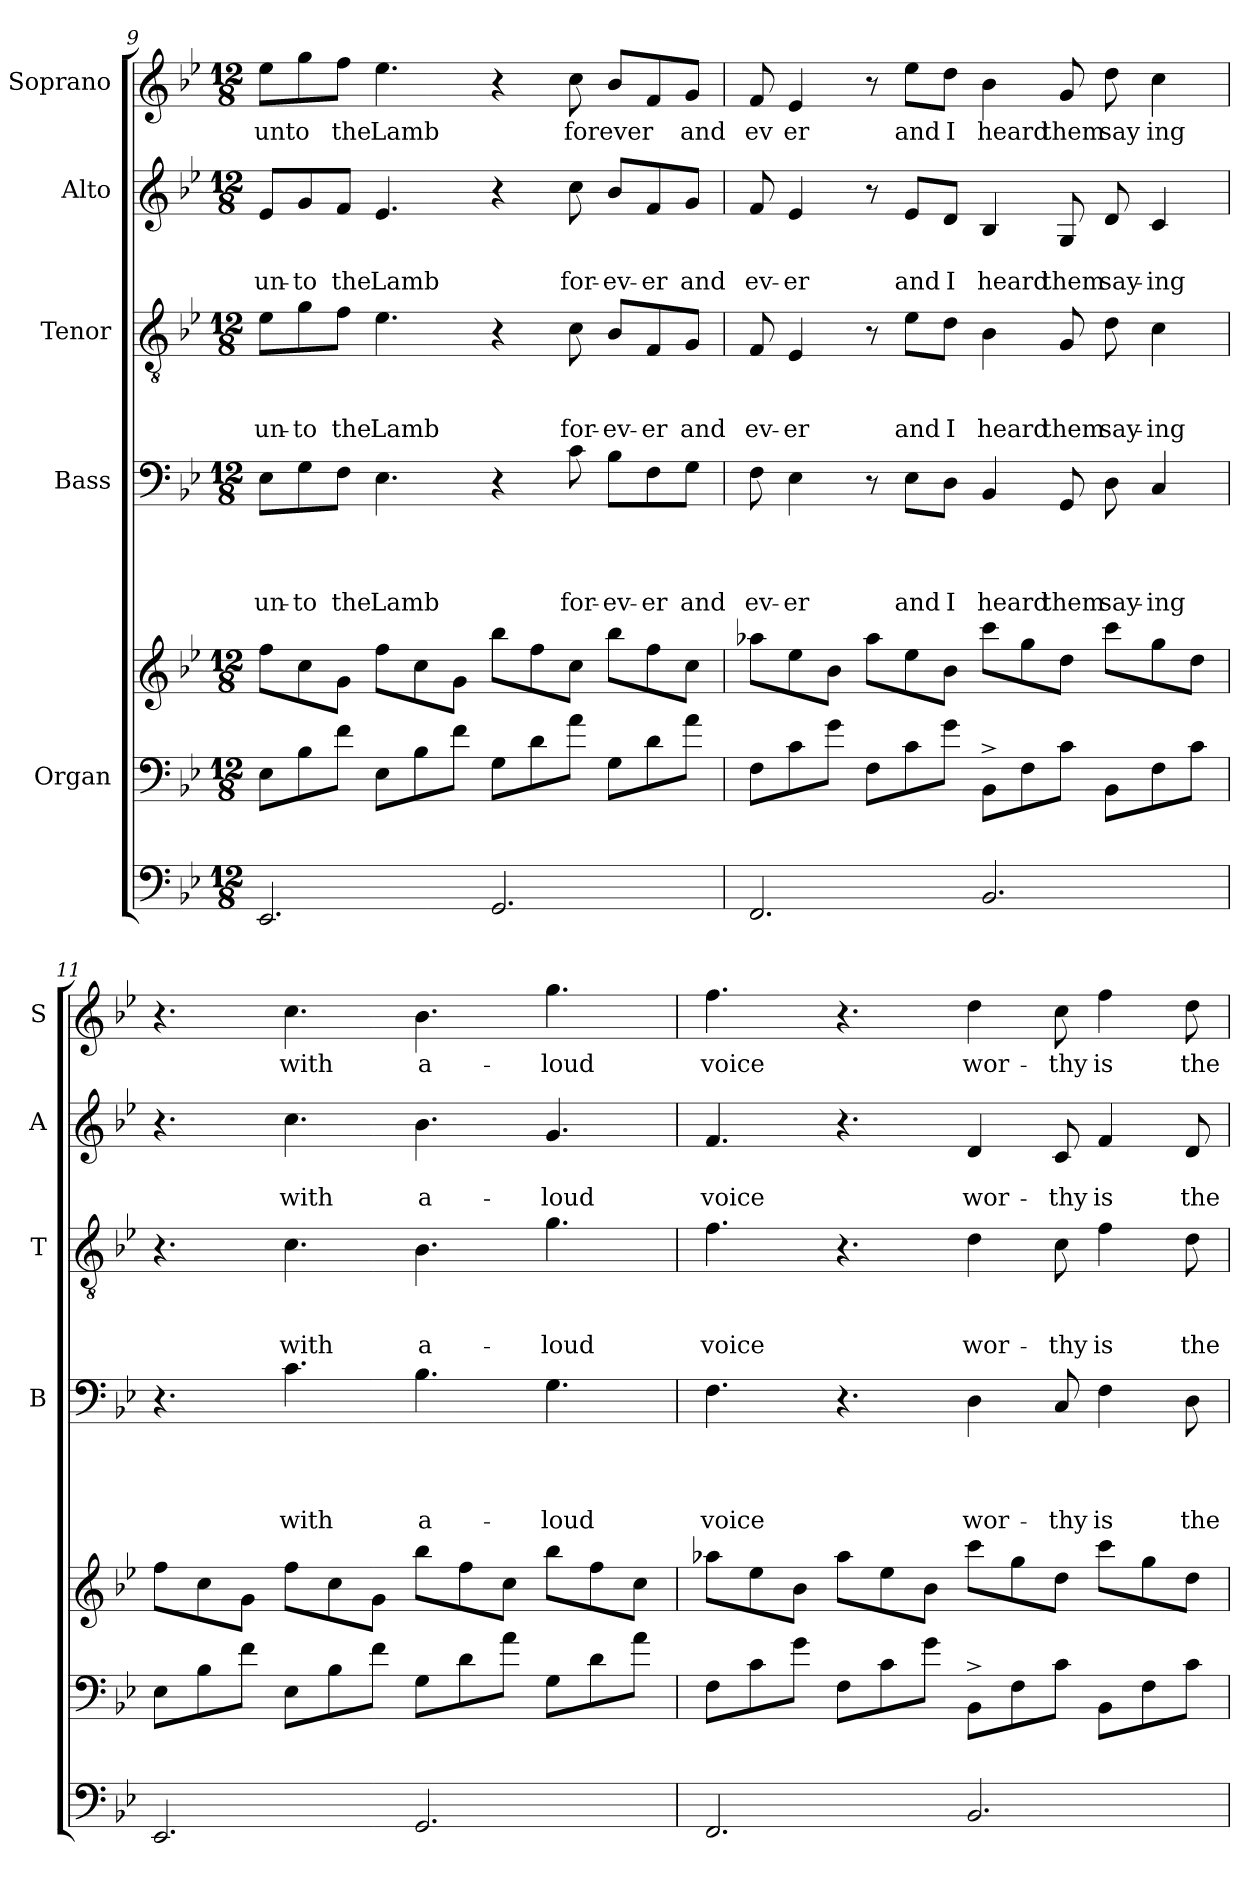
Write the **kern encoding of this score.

**kern	**kern	**kern	**kern	**text	**text	**text	**text	**kern	**text	**text	**text	**kern	**text	**text	**kern	**text
*part6	*part5	*part5	*part4	*part4	*part4	*part4	*part4	*part3	*part3	*part3	*part3	*part2	*part2	*part2	*part1	*part1
*staff7	*staff6	*staff5	*staff4	*staff4	*staff4	*staff4	*staff4	*staff3	*staff3	*staff3	*staff3	*staff2	*staff2	*staff2	*staff1	*staff1
*	*I"Organ	*	*I"Bass	*	*	*	*	*I"Tenor	*	*	*	*I"Alto	*	*	*I"Soprano	*
*	*	*	*I'B	*	*	*	*	*I'T	*	*	*	*I'A	*	*	*I'S	*
*clefF4	*clefF4	*clefG2	*clefF4	*	*	*	*	*clefGv2	*	*	*	*clefG2	*	*	*clefG2	*
*k[b-e-]	*k[b-e-]	*k[b-e-]	*k[b-e-]	*	*	*	*	*k[b-e-]	*	*	*	*k[b-e-]	*	*	*k[b-e-]	*
*B-:	*B-:	*B-:	*B-:	*	*	*	*	*B-:	*	*	*	*B-:	*	*	*B-:	*
*M12/8	*M12/8	*M12/8	*M12/8	*	*	*	*	*M12/8	*	*	*	*M12/8	*	*	*M12/8	*
=9	=9	=9	=9	=9	=9	=9	=9	=9	=9	=9	=9	=9	=9	=9	=9	=9
!	!	!	!	!	!	!	!LO:LY:b	!	!	!	!LO:LY:b	!	!	!LO:LY:b	!	!LO:LY:b
2.EE-/	8E-\L	8ff\L	8E-\L	.	.	.	un-	8e-\L	.	.	un-	8e-/L	.	un-	8ee-\L	unto
!	!	!	!	!	!	!	!LO:LY:b:rj	!	!	!	!LO:LY:b:rj	!	!	!LO:LY:b:rj	!	!
.	8B-\	8cc\	8G\	.	.	.	-to	8g\	.	.	-to	8g/	.	-to	8gg\	.
!	!	!	!	!	!	!	!LO:LY:b	!	!	!	!LO:LY:b	!	!	!LO:LY:b	!	!LO:LY:b
.	8f\J	8g\J	8F\J	.	.	.	the	8f\J	.	.	the	8f/J	.	the	8ff\J	the
!	!	!	!	!	!	!	!LO:LY:b	!	!	!	!LO:LY:b	!	!	!LO:LY:b	!	!LO:LY:b
.	8E-\L	8ff\L	4.E-\	.	.	.	Lamb	4.e-\	.	.	Lamb	4.e-/	.	Lamb	4.ee-\	Lamb
.	8B-\	8cc\	.	.	.	.	.	.	.	.	.	.	.	.	.	.
.	8f\J	8g\J	.	.	.	.	.	.	.	.	.	.	.	.	.	.
2.GG/	8G\L	8bb-\L	4r	.	.	.	.	4r	.	.	.	4r	.	.	4r	.
.	8d\	8ff\	.	.	.	.	.	.	.	.	.	.	.	.	.	.
!	!	!	!	!	!	!	!LO:LY:b	!	!	!	!LO:LY:b	!	!	!LO:LY:b	!	!LO:LY:b
.	8a\J	8cc\J	8c\	.	.	.	for-	8c\	.	.	for-	8cc\	.	for-	8cc\	forever
!	!	!	!	!	!	!	!LO:LY:b	!	!	!	!LO:LY:b	!	!	!LO:LY:b	!	!
.	8G\L	8bb-\L	8B-\L	.	.	.	-ev-	8B-/L	.	.	-ev-	8b-/L	.	-ev-	8b-/L	.
!	!	!	!	!	!	!	!LO:LY:b:rj	!	!	!	!LO:LY:b:rj	!	!	!LO:LY:b:rj	!	!
.	8d\	8ff\	8F\	.	.	.	-er	8F/	.	.	-er	8f/	.	-er	8f/	.
!	!	!	!	!	!	!	!LO:LY:b	!	!	!	!LO:LY:b	!	!	!LO:LY:b	!	!LO:LY:b
.	8a\J	8cc\J	8G\J	.	.	.	and	8G/J	.	.	and	8g/J	.	and	8g/J	and
!!LO:PB:g=z
=10	=10	=10	=10	=10	=10	=10	=10	=10	=10	=10	=10	=10	=10	=10	=10	=10
!	!	!	!	!	!	!	!LO:LY:b	!	!	!	!LO:LY:b	!	!	!LO:LY:b	!	!LO:LY:b
2.FF/	8F\L	8aa-X\L	8F\	.	.	.	ev-	8F/	.	.	ev-	8f/	.	ev-	8f/	ev
!	!	!	!	!	!	!	!LO:LY:b:rj	!	!	!	!LO:LY:b:rj	!	!	!LO:LY:b:rj	!	!LO:LY:b
.	8c\	8ee-\	4E-\	.	.	.	-er	4E-/	.	.	-er	4e-/	.	-er	4e-/	er
.	8g\J	8b-\J	.	.	.	.	.	.	.	.	.	.	.	.	.	.
.	8F\L	8aa-\L	8r	.	.	.	.	8r	.	.	.	8r	.	.	8r	.
!	!	!	!	!	!	!	!LO:LY:b	!	!	!	!LO:LY:b	!	!	!LO:LY:b	!	!LO:LY:b
.	8c\	8ee-\	8E-\L	.	.	.	and	8e-\L	.	.	and	8e-/L	.	and	8ee-\L	and
!	!	!	!	!	!	!	!LO:LY:b	!	!	!	!LO:LY:b	!	!	!LO:LY:b	!	!LO:LY:b
.	8g\J	8b-\J	8D\J	.	.	.	I	8d\J	.	.	I	8d/J	.	I	8dd\J	I
!	!	!	!	!	!	!	!LO:LY:b	!	!	!	!LO:LY:b	!	!	!LO:LY:b	!	!LO:LY:b
2.BB-/	8BB-^>\L	8ccc\L	4BB-/	.	.	.	heard	4B-\	.	.	heard	4B-/	.	heard	4b-\	heard
.	8F\	8gg\	.	.	.	.	.	.	.	.	.	.	.	.	.	.
!	!	!	!	!	!	!	!LO:LY:b	!	!	!	!LO:LY:b	!	!	!LO:LY:b	!	!LO:LY:b
.	8c\J	8dd\J	8GG/	.	.	.	them	8G/	.	.	them	8G/	.	them	8g/	them
!	!	!	!	!	!	!	!LO:LY:b	!	!	!	!LO:LY:b	!	!	!LO:LY:b	!	!LO:LY:b
.	8BB-\L	8ccc\L	8D\	.	.	.	say-	8d\	.	.	say-	8d/	.	say-	8dd\	say
!	!	!	!	!	!	!	!LO:LY:b:rj	!	!	!	!LO:LY:b:rj	!	!	!LO:LY:b:rj	!	!LO:LY:b
.	8F\	8gg\	4C/	.	.	.	-ing	4c\	.	.	-ing	4c/	.	-ing	4cc\	ing
.	8c\J	8dd\J	.	.	.	.	.	.	.	.	.	.	.	.	.	.
=11	=11	=11	=11	=11	=11	=11	=11	=11	=11	=11	=11	=11	=11	=11	=11	=11
2.EE-/	8E-\L	8ff\L	4.r	.	.	.	.	4.r	.	.	.	4.r	.	.	4.r	.
.	8B-\	8cc\	.	.	.	.	.	.	.	.	.	.	.	.	.	.
.	8f\J	8g\J	.	.	.	.	.	.	.	.	.	.	.	.	.	.
!	!	!	!	!	!	!	!LO:LY:b	!	!	!	!LO:LY:b	!	!	!LO:LY:b	!	!LO:LY:b
.	8E-\L	8ff\L	4.c\	.	.	.	with	4.c\	.	.	with	4.cc\	.	with	4.cc\	with
.	8B-\	8cc\	.	.	.	.	.	.	.	.	.	.	.	.	.	.
.	8f\J	8g\J	.	.	.	.	.	.	.	.	.	.	.	.	.	.
!	!	!	!	!	!	!	!LO:LY:b	!	!	!	!LO:LY:b	!	!	!LO:LY:b	!	!LO:LY:b
2.GG/	8G\L	8bb-\L	4.B-\	.	.	.	a-	4.B-\	.	.	a-	4.b-\	.	a-	4.b-\	a-
.	8d\	8ff\	.	.	.	.	.	.	.	.	.	.	.	.	.	.
.	8a\J	8cc\J	.	.	.	.	.	.	.	.	.	.	.	.	.	.
!	!	!	!	!	!	!	!LO:LY:b	!	!	!	!LO:LY:b	!	!	!LO:LY:b	!	!LO:LY:b
.	8G\L	8bb-\L	4.G\	.	.	.	-loud	4.g\	.	.	-loud	4.g/	.	-loud	4.gg\	-loud
.	8d\	8ff\	.	.	.	.	.	.	.	.	.	.	.	.	.	.
.	8a\J	8cc\J	.	.	.	.	.	.	.	.	.	.	.	.	.	.
=12	=12	=12	=12	=12	=12	=12	=12	=12	=12	=12	=12	=12	=12	=12	=12	=12
!	!	!	!	!	!	!	!LO:LY:b	!	!	!	!LO:LY:b	!	!	!LO:LY:b	!	!LO:LY:b
2.FF/	8F\L	8aa-X\L	4.F\	.	.	.	voice	4.f\	.	.	voice	4.f/	.	voice	4.ff\	voice
.	8c\	8ee-\	.	.	.	.	.	.	.	.	.	.	.	.	.	.
.	8g\J	8b-\J	.	.	.	.	.	.	.	.	.	.	.	.	.	.
.	8F\L	8aa-\L	4.r	.	.	.	.	4.r	.	.	.	4.r	.	.	4.r	.
.	8c\	8ee-\	.	.	.	.	.	.	.	.	.	.	.	.	.	.
.	8g\J	8b-\J	.	.	.	.	.	.	.	.	.	.	.	.	.	.
!	!	!	!	!	!	!	!LO:LY:b	!	!	!	!LO:LY:b	!	!	!LO:LY:b	!	!LO:LY:b
2.BB-/	8BB-^>\L	8ccc\L	4D\	.	.	.	wor-	4d\	.	.	wor-	4d/	.	wor-	4dd\	wor-
.	8F\	8gg\	.	.	.	.	.	.	.	.	.	.	.	.	.	.
!	!	!	!	!	!	!	!LO:LY:b	!	!	!	!LO:LY:b	!	!	!LO:LY:b	!	!LO:LY:b
.	8c\J	8dd\J	8C/	.	.	.	-thy	8c\	.	.	-thy	8c/	.	-thy	8cc\	-thy
!	!	!	!	!	!	!	!LO:LY:b	!	!	!	!LO:LY:b	!	!	!LO:LY:b	!	!LO:LY:b
.	8BB-\L	8ccc\L	4F\	.	.	.	is	4f\	.	.	is	4f/	.	is	4ff\	is
.	8F\	8gg\	.	.	.	.	.	.	.	.	.	.	.	.	.	.
!	!	!	!	!	!	!	!LO:LY:b	!	!	!	!LO:LY:b	!	!	!LO:LY:b	!	!LO:LY:b
.	8c\J	8dd\J	8D\	.	.	.	the	8d\	.	.	the	8d/	.	the	8dd\	the
=	=	=	=	=	=	=	=	=	=	=	=	=	=	=	=	=
*-	*-	*-	*-	*-	*-	*-	*-	*-	*-	*-	*-	*-	*-	*-	*-	*-
